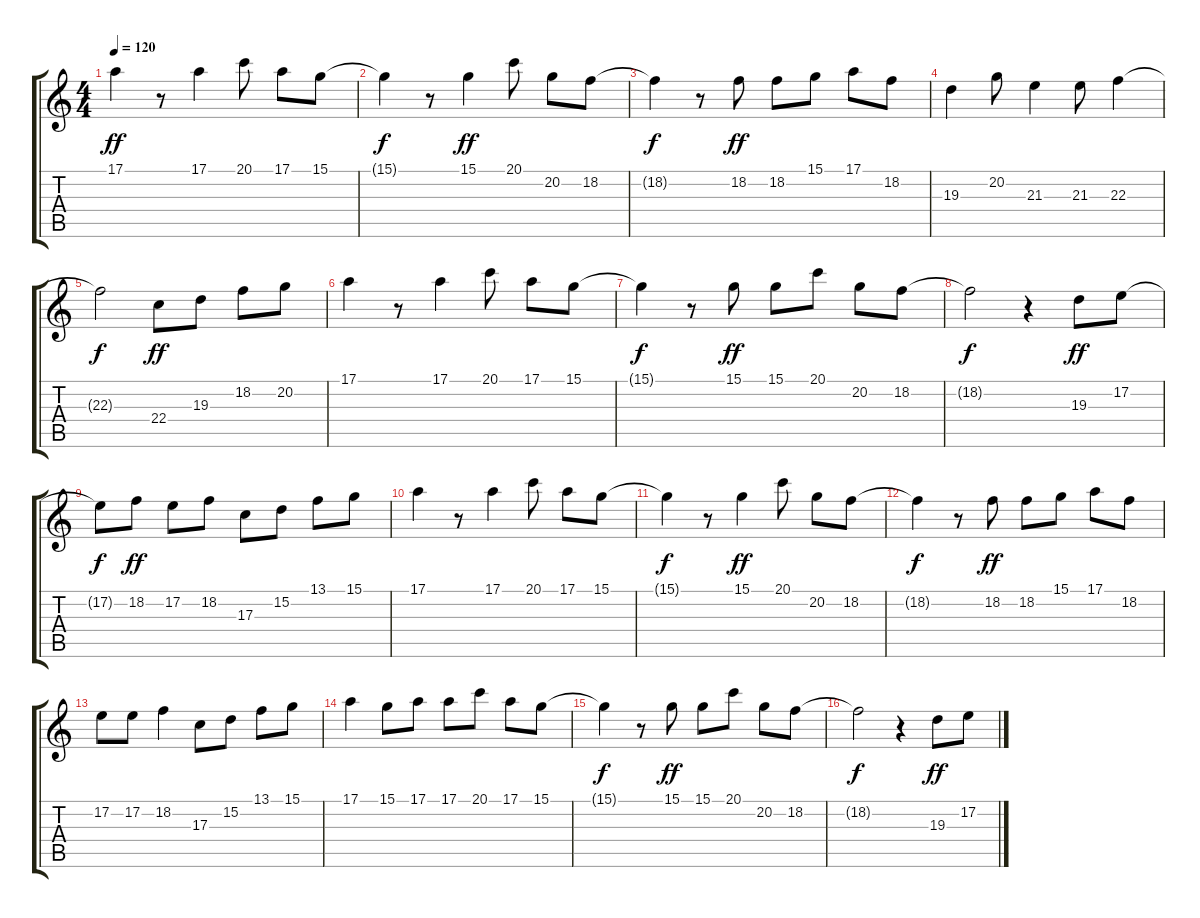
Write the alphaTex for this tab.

\track "" {instrument acousticgrandpiano}
\staff {score tabs}
\tuning (E4 B3 G3 D3 A2 E2) {hide}
\ts (4 4)
\tempo 120
\clef g2
\ks c
17.1.4{dy ff} r.8 17.1.4 20.1.8 17.1.8 15.1.8 |
15.1{t}.4{dy f} r.8 15.1.4{dy ff} 20.1.8 20.2.8 18.2.8 |
18.2{t}.4{dy f} r.8 18.2.8{dy ff} 18.2.8 15.1.8 17.1.8 18.2.8 |
19.3.4 20.2.8 21.3.4 21.3.8 22.3.4 |
22.3{t}.2{dy f} 22.4.8{dy ff} 19.3.8 18.2.8 20.2.8 |
17.1.4 r.8 17.1.4 20.1.8 17.1.8 15.1.8 |
15.1{t}.4{dy f} r.8 15.1.8{dy ff} 15.1.8 20.1.8 20.2.8 18.2.8 |
18.2{t}.2{dy f} r.4 19.3.8{dy ff} 17.2.8 |
17.2{t}.8{dy f} 18.2.8{dy ff} 17.2.8 18.2.8 17.3.8 15.2.8 13.1.8 15.1.8 |
17.1.4 r.8 17.1.4 20.1.8 17.1.8 15.1.8 |
15.1{t}.4{dy f} r.8 15.1.4{dy ff} 20.1.8 20.2.8 18.2.8 |
18.2{t}.4{dy f} r.8 18.2.8{dy ff} 18.2.8 15.1.8 17.1.8 18.2.8 |
17.2.8 17.2.8 18.2.4 17.3.8 15.2.8 13.1.8 15.1.8 |
17.1.4 15.1.8 17.1.8 17.1.8 20.1.8 17.1.8 15.1.8 |
15.1{t}.4{dy f} r.8 15.1.8{dy ff} 15.1.8 20.1.8 20.2.8 18.2.8 |
18.2{t}.2{dy f} r.4 19.3.8{dy ff} 17.2.8
